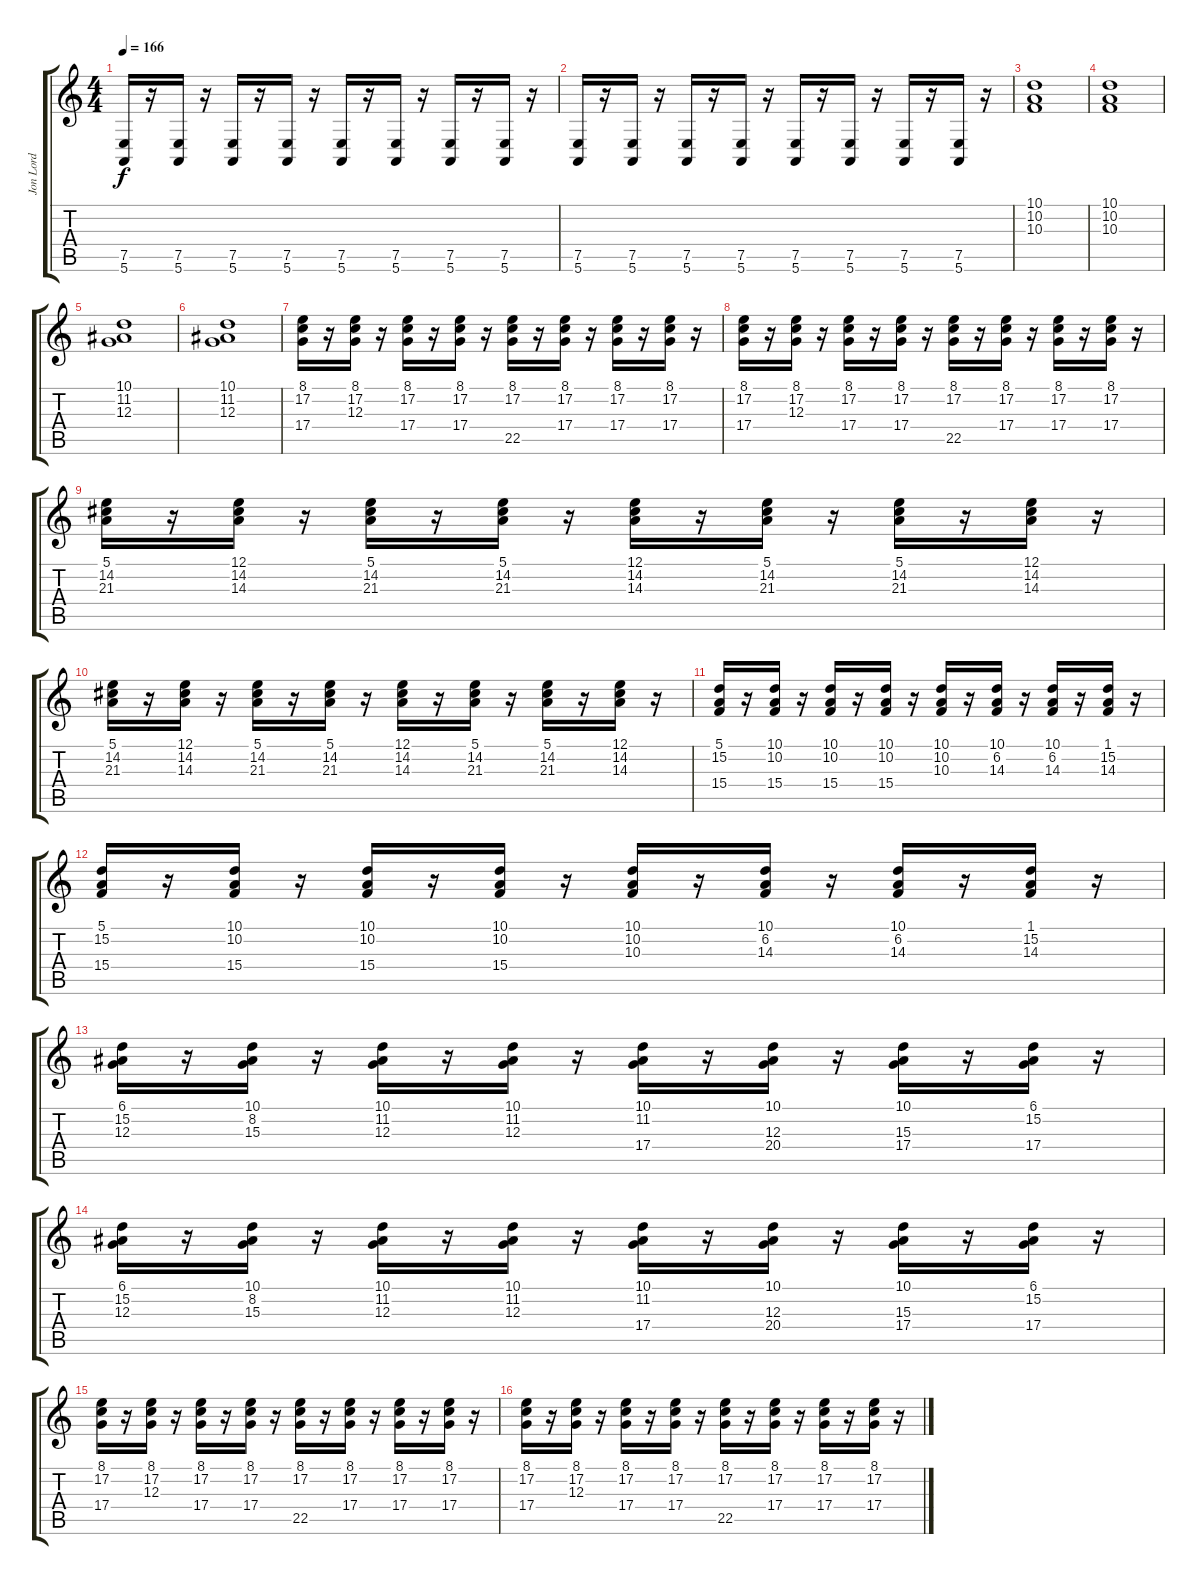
\track ("Jon Lord" "Jon Lord") {instrument rockorgan}
\staff {score tabs}
\tuning (E4 B3 G3 D3 A2 E2) {hide}
\ts (4 4)
\tempo 166
\clef g2
\ks c
(7.5 5.6).16{dy f} r.16 (7.5 5.6).16 r.16 (7.5 5.6).16 r.16 (7.5 5.6).16 r.16 (7.5 5.6).16 r.16 (7.5 5.6).16 r.16 (7.5 5.6).16 r.16 (7.5 5.6).16 r.16 |
(7.5 5.6).16 r.16 (7.5 5.6).16 r.16 (7.5 5.6).16 r.16 (7.5 5.6).16 r.16 (7.5 5.6).16 r.16 (7.5 5.6).16 r.16 (7.5 5.6).16 r.16 (7.5 5.6).16 r.16 |
(10.1 10.2 10.3).1 |
(10.1 10.2 10.3).1 |
(10.1 11.2 12.3).1 |
(10.1 11.2 12.3).1 |
(8.1 17.2 17.4).16 r.16 (8.1 17.2 12.3).16 r.16 (8.1 17.2 17.4).16 r.16 (8.1 17.2 17.4).16 r.16 (8.1 17.2 22.5).16 r.16 (8.1 17.2 17.4).16 r.16 (8.1 17.2 17.4).16 r.16 (8.1 17.2 17.4).16 r.16 |
(8.1 17.2 17.4).16 r.16 (8.1 17.2 12.3).16 r.16 (8.1 17.2 17.4).16 r.16 (8.1 17.2 17.4).16 r.16 (8.1 17.2 22.5).16 r.16 (8.1 17.2 17.4).16 r.16 (8.1 17.2 17.4).16 r.16 (8.1 17.2 17.4).16 r.16 |
(5.1 14.2 21.3).16 r.16 (12.1 14.2 14.3).16 r.16 (5.1 14.2 21.3).16 r.16 (5.1 14.2 21.3).16 r.16 (12.1 14.2 14.3).16 r.16 (5.1 14.2 21.3).16 r.16 (5.1 14.2 21.3).16 r.16 (12.1 14.2 14.3).16 r.16 |
(5.1 14.2 21.3).16 r.16 (12.1 14.2 14.3).16 r.16 (5.1 14.2 21.3).16 r.16 (5.1 14.2 21.3).16 r.16 (12.1 14.2 14.3).16 r.16 (5.1 14.2 21.3).16 r.16 (5.1 14.2 21.3).16 r.16 (12.1 14.2 14.3).16 r.16 |
(5.1 15.2 15.4).16 r.16 (10.1 10.2 15.4).16 r.16 (10.1 10.2 15.4).16 r.16 (10.1 10.2 15.4).16 r.16 (10.1 10.2 10.3).16 r.16 (10.1 6.2 14.3).16 r.16 (10.1 6.2 14.3).16 r.16 (1.1 15.2 14.3).16 r.16 |
(5.1 15.2 15.4).16 r.16 (10.1 10.2 15.4).16 r.16 (10.1 10.2 15.4).16 r.16 (10.1 10.2 15.4).16 r.16 (10.1 10.2 10.3).16 r.16 (10.1 6.2 14.3).16 r.16 (10.1 6.2 14.3).16 r.16 (1.1 15.2 14.3).16 r.16 |
(6.1 15.2 12.3).16 r.16 (10.1 8.2 15.3).16 r.16 (10.1 11.2 12.3).16 r.16 (10.1 11.2 12.3).16 r.16 (10.1 11.2 17.4).16 r.16 (10.1 12.3 20.4).16 r.16 (10.1 15.3 17.4).16 r.16 (6.1 15.2 17.4).16 r.16 |
(6.1 15.2 12.3).16 r.16 (10.1 8.2 15.3).16 r.16 (10.1 11.2 12.3).16 r.16 (10.1 11.2 12.3).16 r.16 (10.1 11.2 17.4).16 r.16 (10.1 12.3 20.4).16 r.16 (10.1 15.3 17.4).16 r.16 (6.1 15.2 17.4).16 r.16 |
(8.1 17.2 17.4).16 r.16 (8.1 17.2 12.3).16 r.16 (8.1 17.2 17.4).16 r.16 (8.1 17.2 17.4).16 r.16 (8.1 17.2 22.5).16 r.16 (8.1 17.2 17.4).16 r.16 (8.1 17.2 17.4).16 r.16 (8.1 17.2 17.4).16 r.16 |
(8.1 17.2 17.4).16 r.16 (8.1 17.2 12.3).16 r.16 (8.1 17.2 17.4).16 r.16 (8.1 17.2 17.4).16 r.16 (8.1 17.2 22.5).16 r.16 (8.1 17.2 17.4).16 r.16 (8.1 17.2 17.4).16 r.16 (8.1 17.2 17.4).16 r.16
